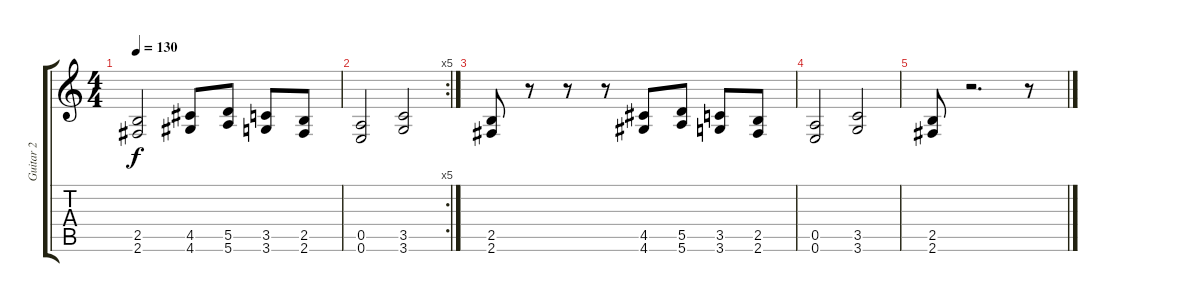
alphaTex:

\track ("Guitar 2" "Guitar 2") {instrument distortionguitar}
\staff {score tabs}
\tuning (E4 B3 G3 D3 A2 E2) {hide}
\ts (4 4)
\tempo 130
\clef g2
\ks c
(2.5 2.6).2{dy f} (4.5 4.6).8 (5.5 5.6).8 (3.5 3.6).8 (2.5 2.6).8 |
\rc 5
(0.5 0.6).2 (3.5 3.6).2 |
(2.5 2.6).8 r.8 r.8 r.8 (4.5 4.6).8 (5.5 5.6).8 (3.5 3.6).8 (2.5 2.6).8 |
(0.5 0.6).2 (3.5 3.6).2 |
(2.5 2.6).8 r.2{d} r.8
